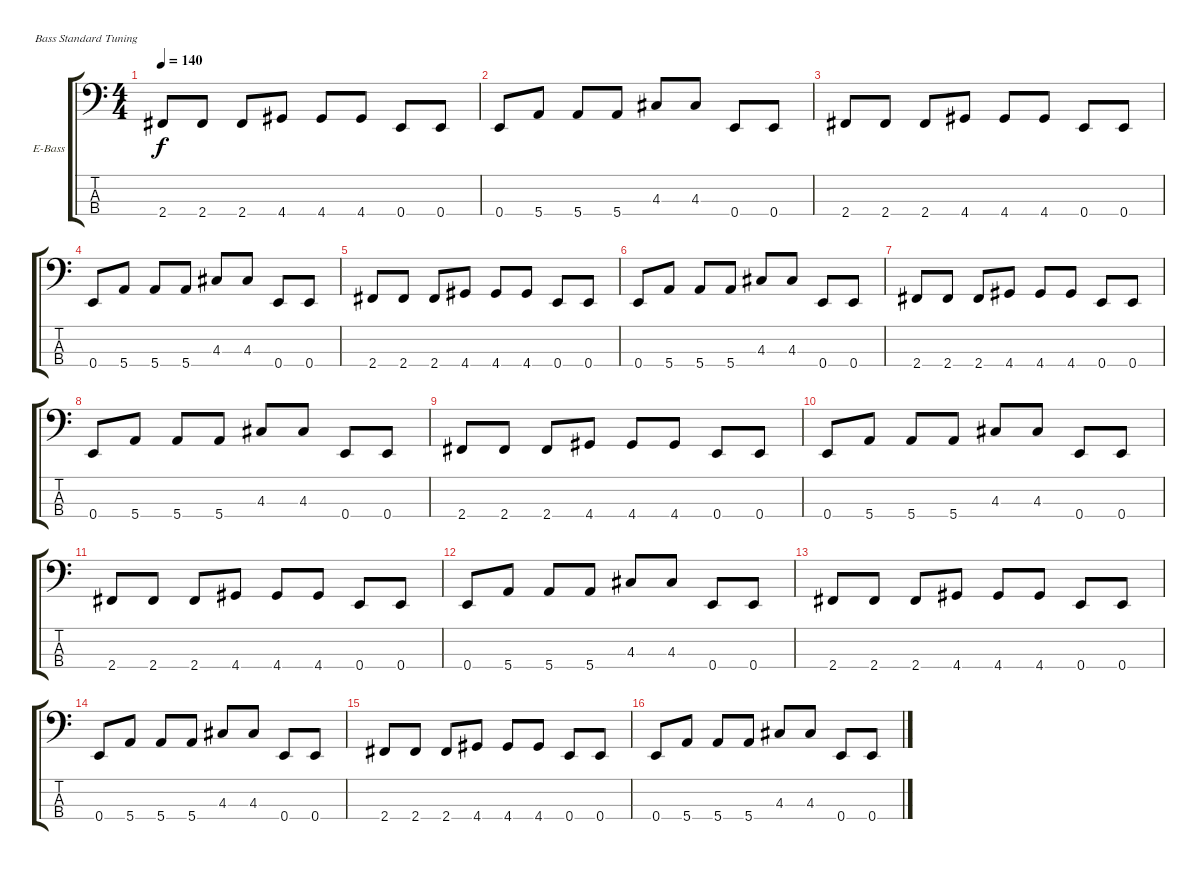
\bracketExtendMode groupsimilarinstruments
\firstSystemTrackNameOrientation horizontal
\otherSystemsTrackNameOrientation horizontal
\track ("Scott Roger (Bass)" "E-Bass") {instrument electricbasspick}
\staff {score tabs}
\tuning (G2 D2 A1 E1)
\ts (4 4)
\tempo 140
\clef f4
\ks c
2.4.8{dy f} 2.4.8 2.4.8 4.4.8 4.4.8 4.4.8 0.4.8 0.4.8 |
0.4.8 5.4.8 5.4.8 5.4.8 4.3.8 4.3.8 0.4.8 0.4.8 |
2.4.8 2.4.8 2.4.8 4.4.8 4.4.8 4.4.8 0.4.8 0.4.8 |
0.4.8 5.4.8 5.4.8 5.4.8 4.3.8 4.3.8 0.4.8 0.4.8 |
2.4.8 2.4.8 2.4.8 4.4.8 4.4.8 4.4.8 0.4.8 0.4.8 |
0.4.8 5.4.8 5.4.8 5.4.8 4.3.8 4.3.8 0.4.8 0.4.8 |
2.4.8 2.4.8 2.4.8 4.4.8 4.4.8 4.4.8 0.4.8 0.4.8 |
0.4.8 5.4.8 5.4.8 5.4.8 4.3.8 4.3.8 0.4.8 0.4.8 |
2.4.8 2.4.8 2.4.8 4.4.8 4.4.8 4.4.8 0.4.8 0.4.8 |
0.4.8 5.4.8 5.4.8 5.4.8 4.3.8 4.3.8 0.4.8 0.4.8 |
2.4.8 2.4.8 2.4.8 4.4.8 4.4.8 4.4.8 0.4.8 0.4.8 |
0.4.8 5.4.8 5.4.8 5.4.8 4.3.8 4.3.8 0.4.8 0.4.8 |
2.4.8 2.4.8 2.4.8 4.4.8 4.4.8 4.4.8 0.4.8 0.4.8 |
0.4.8 5.4.8 5.4.8 5.4.8 4.3.8 4.3.8 0.4.8 0.4.8 |
2.4.8 2.4.8 2.4.8 4.4.8 4.4.8 4.4.8 0.4.8 0.4.8 |
0.4.8 5.4.8 5.4.8 5.4.8 4.3.8 4.3.8 0.4.8 0.4.8
